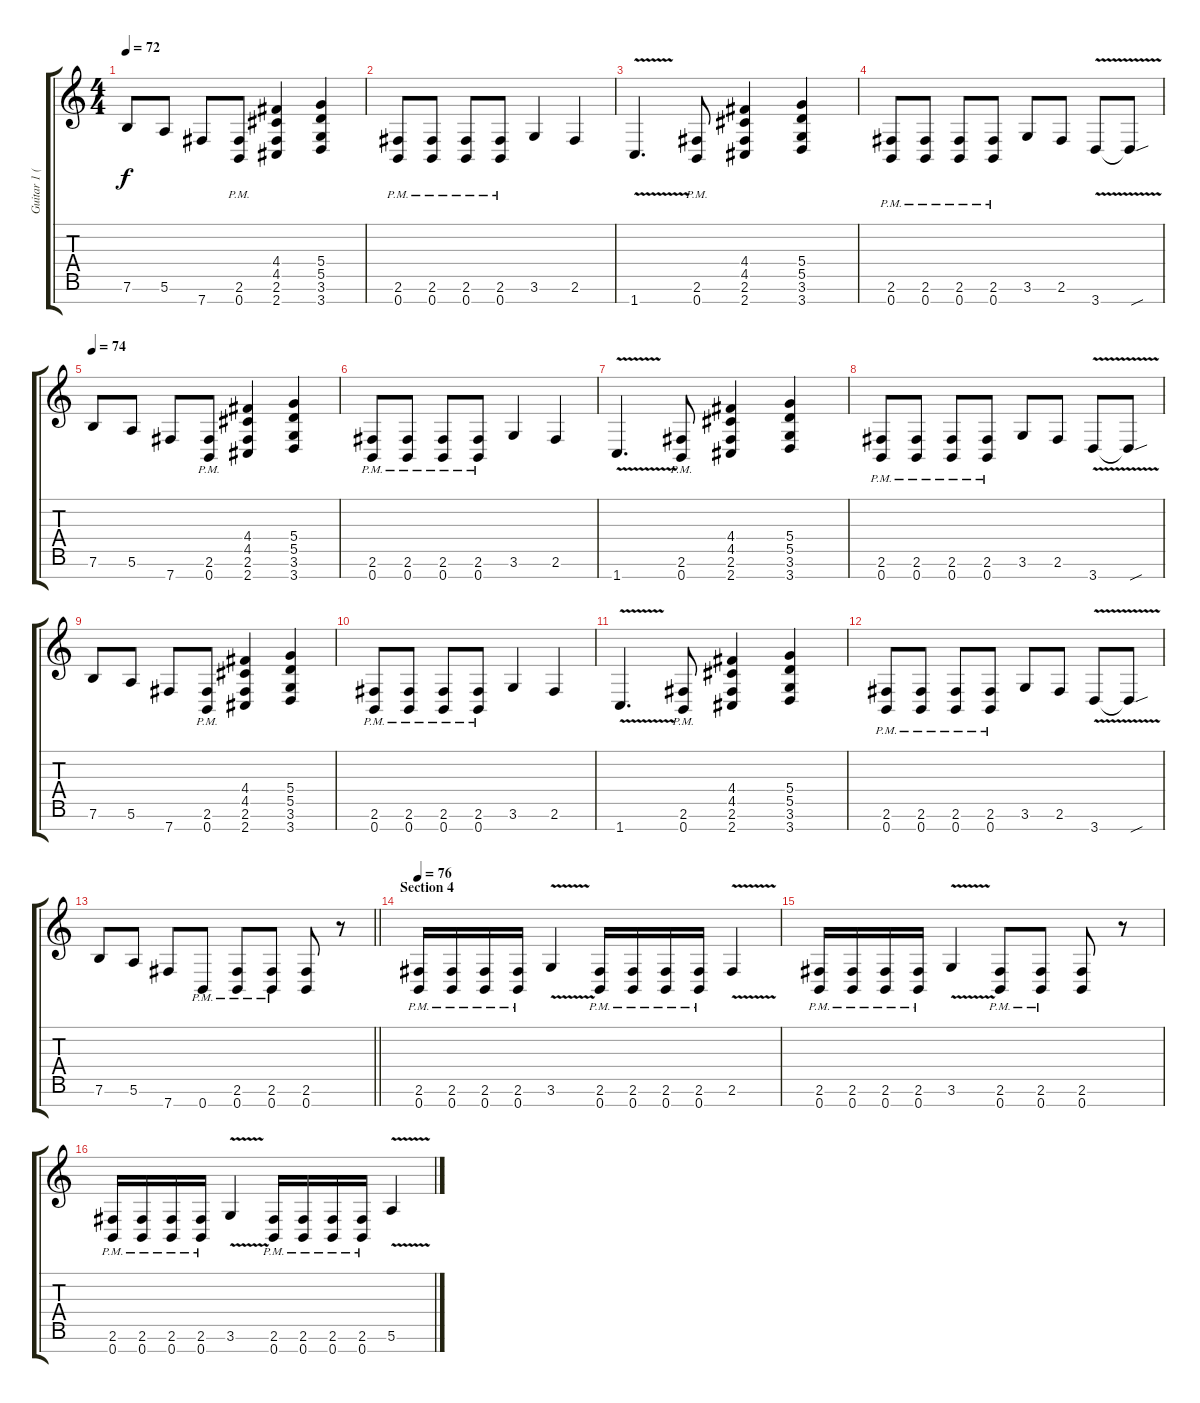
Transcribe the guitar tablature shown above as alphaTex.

\track ("Guitar 1 (Distortion)" "Guitar 1 (") {instrument distortionguitar}
\staff {score tabs}
\tuning (E4 B3 G3 D3 A2 E2 B1) {hide}
\ts (4 4)
\tempo 72
\clef g2
\ks c
7.6.8{dy f} 5.6.8 7.7.8 (2.6{pm} 0.7{pm}).8 (4.4 4.5 2.6 2.7).4 (5.4 5.5 3.6 3.7).4 |
(2.6{pm} 0.7{pm}).8 (2.6{pm} 0.7{pm}).8 (2.6{pm} 0.7{pm}).8 (2.6{pm} 0.7{pm}).8 3.6.4 2.6.4 |
1.7{v}.4{d} (2.6{pm} 0.7{pm}).8 (4.4 4.5 2.6 2.7).4 (5.4 5.5 3.6 3.7).4 |
(2.6{pm} 0.7{pm}).8 (2.6{pm} 0.7{pm}).8 (2.6{pm} 0.7{pm}).8 (2.6{pm} 0.7{pm}).8 3.6.8 2.6.8 3.7{v}.8 3.7{sou t}.8 |
\tempo 74
7.6.8 5.6.8 7.7.8 (2.6{pm} 0.7{pm}).8 (4.4 4.5 2.6 2.7).4 (5.4 5.5 3.6 3.7).4 |
(2.6{pm} 0.7{pm}).8 (2.6{pm} 0.7{pm}).8 (2.6{pm} 0.7{pm}).8 (2.6{pm} 0.7{pm}).8 3.6.4 2.6.4 |
1.7{v}.4{d} (2.6{pm} 0.7{pm}).8 (4.4 4.5 2.6 2.7).4 (5.4 5.5 3.6 3.7).4 |
(2.6{pm} 0.7{pm}).8 (2.6{pm} 0.7{pm}).8 (2.6{pm} 0.7{pm}).8 (2.6{pm} 0.7{pm}).8 3.6.8 2.6.8 3.7{v}.8 3.7{sou t}.8 |
7.6.8 5.6.8 7.7.8 (2.6{pm} 0.7{pm}).8 (4.4 4.5 2.6 2.7).4 (5.4 5.5 3.6 3.7).4 |
(2.6{pm} 0.7{pm}).8 (2.6{pm} 0.7{pm}).8 (2.6{pm} 0.7{pm}).8 (2.6{pm} 0.7{pm}).8 3.6.4 2.6.4 |
1.7{v}.4{d} (2.6{pm} 0.7{pm}).8 (4.4 4.5 2.6 2.7).4 (5.4 5.5 3.6 3.7).4 |
(2.6{pm} 0.7{pm}).8 (2.6{pm} 0.7{pm}).8 (2.6{pm} 0.7{pm}).8 (2.6{pm} 0.7{pm}).8 3.6.8 2.6.8 3.7{v}.8 3.7{sou t}.8 |
\barLineRight lightlight
7.6.8 5.6.8 7.7.8 0.7{pm}.8 (2.6{pm} 0.7{pm}).8 (2.6{pm} 0.7{pm}).8 (2.6 0.7).8 r.8 |
\section ("" "Section 4")
\tempo 76
(2.6{pm} 0.7{pm}).16 (2.6{pm} 0.7{pm}).16 (2.6{pm} 0.7{pm}).16 (2.6{pm} 0.7{pm}).16 3.6{v}.4 (2.6{pm} 0.7{pm}).16 (2.6{pm} 0.7{pm}).16 (2.6{pm} 0.7{pm}).16 (2.6{pm} 0.7{pm}).16 2.6{v}.4 |
(2.6{pm} 0.7{pm}).16 (2.6{pm} 0.7{pm}).16 (2.6{pm} 0.7{pm}).16 (2.6{pm} 0.7{pm}).16 3.6{v}.4 (2.6{pm} 0.7{pm}).8 (2.6{pm} 0.7{pm}).8 (2.6 0.7).8 r.8 |
(2.6{pm} 0.7{pm}).16 (2.6{pm} 0.7{pm}).16 (2.6{pm} 0.7{pm}).16 (2.6{pm} 0.7{pm}).16 3.6{v}.4 (2.6{pm} 0.7{pm}).16 (2.6{pm} 0.7{pm}).16 (2.6{pm} 0.7{pm}).16 (2.6{pm} 0.7{pm}).16 5.6{v}.4
